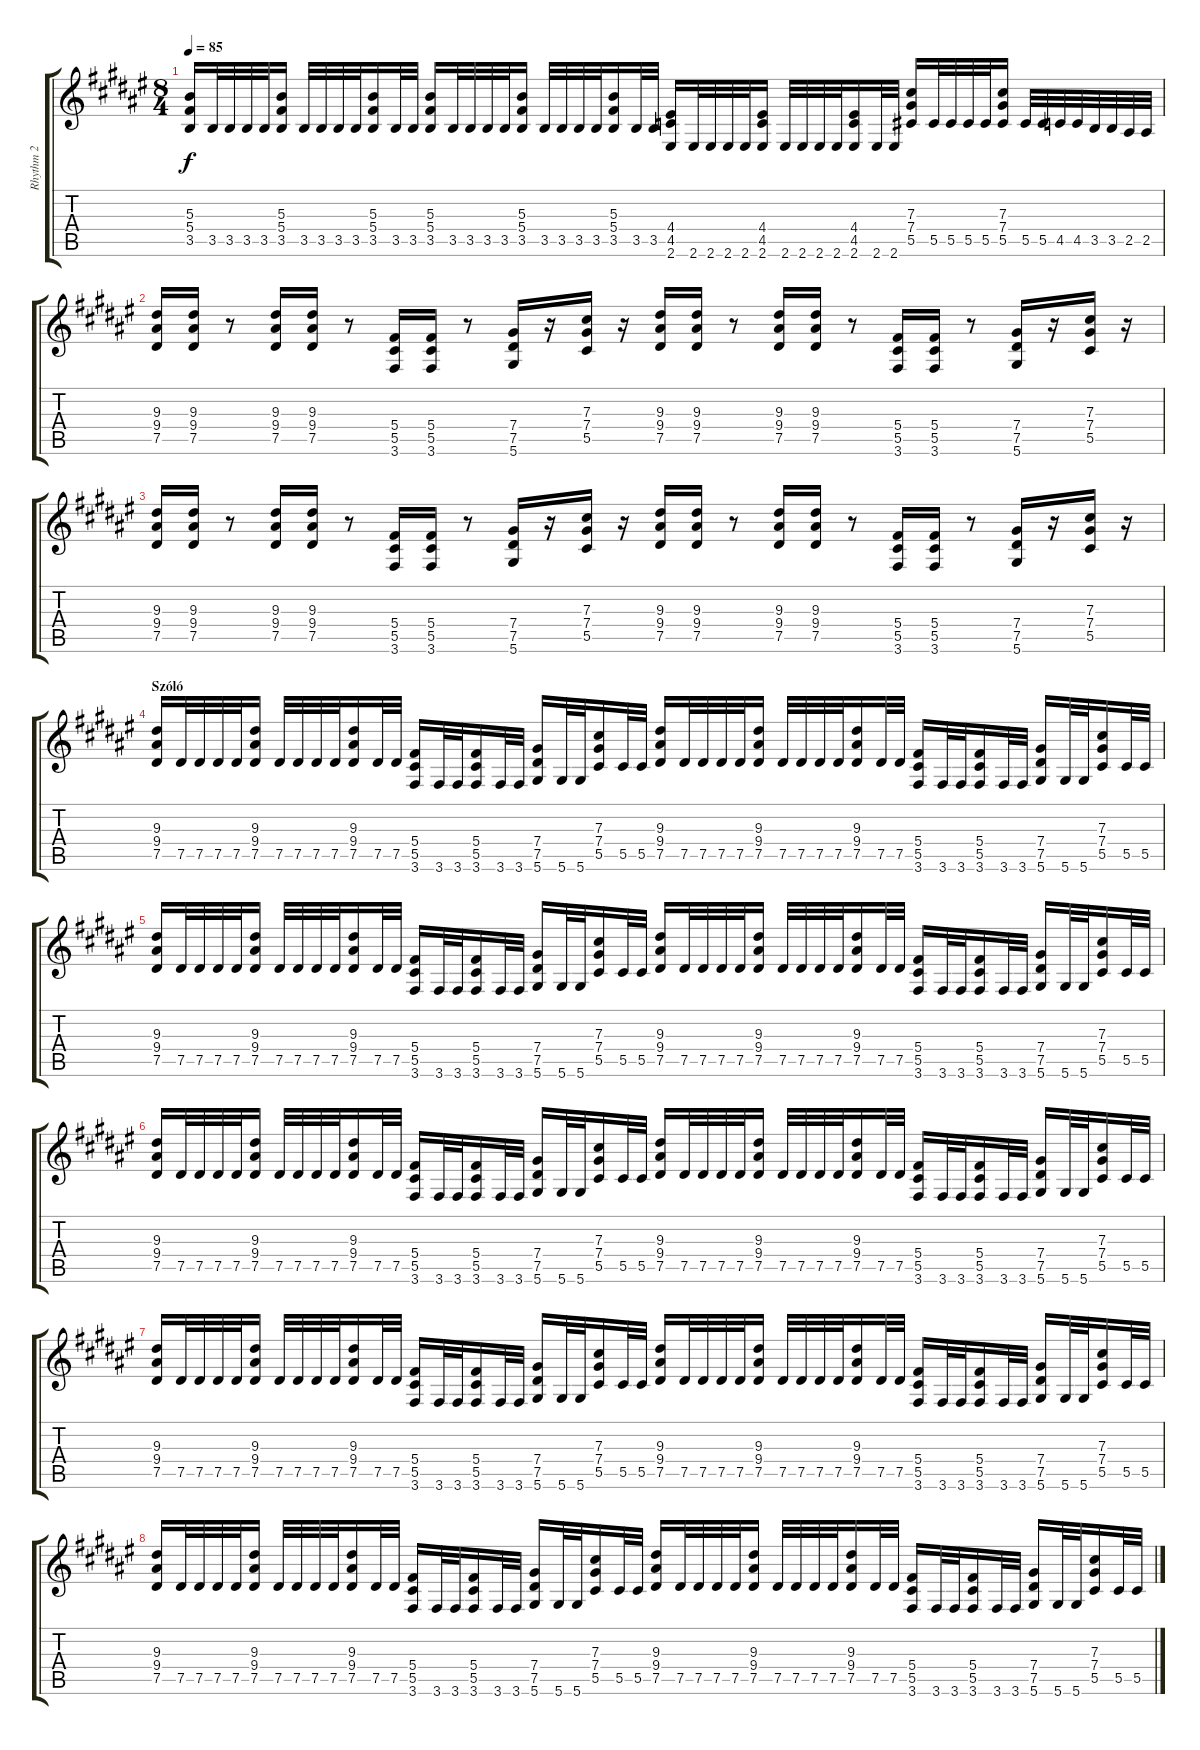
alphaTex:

\track ("Rhythm 2" "Rhythm 2") {instrument distortionguitar}
\staff {score tabs}
\tuning (Eb4 Bb3 Gb3 Db3 Ab2 Eb2) {hide}
\ts (8 4)
\tempo 85
\clef g2
\ks d#minor
(5.3 5.4 3.5).16{dy f} 3.5.32 3.5.32 3.5.32 3.5.32 (5.3 5.4 3.5).16 3.5.32 3.5.32 3.5.32 3.5.32 (5.3 5.4 3.5).16 3.5.32 3.5.32 (5.3 5.4 3.5).16 3.5.32 3.5.32 3.5.32 3.5.32 (5.3 5.4 3.5).16 3.5.32 3.5.32 3.5.32 3.5.32 (5.3 5.4 3.5).16 3.5.32 3.5.32 (4.4 4.5 2.6).16 2.6.32 2.6.32 2.6.32 2.6.32 (4.4 4.5 2.6).16 2.6.32 2.6.32 2.6.32 2.6.32 (4.4 4.5 2.6).16 2.6.32 2.6.32 (7.3 7.4 5.5).16 5.5.32 5.5.32 5.5.32 5.5.32 (7.3 7.4 5.5).16 5.5.32 5.5.32 4.5.32 4.5.32 3.5.32 3.5.32 2.5.32 2.5.32 |
(9.3 9.4 7.5).16 (9.3 9.4 7.5).16 r.8 (9.3 9.4 7.5).16 (9.3 9.4 7.5).16 r.8 (5.4 5.5 3.6).16 (5.4 5.5 3.6).16 r.8 (7.4 7.5 5.6).16 r.16 (7.3 7.4 5.5).16 r.16 (9.3 9.4 7.5).16 (9.3 9.4 7.5).16 r.8 (9.3 9.4 7.5).16 (9.3 9.4 7.5).16 r.8 (5.4 5.5 3.6).16 (5.4 5.5 3.6).16 r.8 (7.4 7.5 5.6).16 r.16 (7.3 7.4 5.5).16 r.16 |
(9.3 9.4 7.5).16 (9.3 9.4 7.5).16 r.8 (9.3 9.4 7.5).16 (9.3 9.4 7.5).16 r.8 (5.4 5.5 3.6).16 (5.4 5.5 3.6).16 r.8 (7.4 7.5 5.6).16 r.16 (7.3 7.4 5.5).16 r.16 (9.3 9.4 7.5).16 (9.3 9.4 7.5).16 r.8 (9.3 9.4 7.5).16 (9.3 9.4 7.5).16 r.8 (5.4 5.5 3.6).16 (5.4 5.5 3.6).16 r.8 (7.4 7.5 5.6).16 r.16 (7.3 7.4 5.5).16 r.16 |
\section ("" "Szóló")
(9.3 9.4 7.5).16 7.5.32 7.5.32 7.5.32 7.5.32 (9.3 9.4 7.5).16 7.5.32 7.5.32 7.5.32 7.5.32 (9.3 9.4 7.5).16 7.5.32 7.5.32 (5.4 5.5 3.6).16 3.6.32 3.6.32 (5.4 5.5 3.6).16 3.6.32 3.6.32 (7.4 7.5 5.6).16 5.6.32 5.6.32 (7.3 7.4 5.5).16 5.5.32 5.5.32 (9.3 9.4 7.5).16 7.5.32 7.5.32 7.5.32 7.5.32 (9.3 9.4 7.5).16 7.5.32 7.5.32 7.5.32 7.5.32 (9.3 9.4 7.5).16 7.5.32 7.5.32 (5.4 5.5 3.6).16 3.6.32 3.6.32 (5.4 5.5 3.6).16 3.6.32 3.6.32 (7.4 7.5 5.6).16 5.6.32 5.6.32 (7.3 7.4 5.5).16 5.5.32 5.5.32 |
(9.3 9.4 7.5).16 7.5.32 7.5.32 7.5.32 7.5.32 (9.3 9.4 7.5).16 7.5.32 7.5.32 7.5.32 7.5.32 (9.3 9.4 7.5).16 7.5.32 7.5.32 (5.4 5.5 3.6).16 3.6.32 3.6.32 (5.4 5.5 3.6).16 3.6.32 3.6.32 (7.4 7.5 5.6).16 5.6.32 5.6.32 (7.3 7.4 5.5).16 5.5.32 5.5.32 (9.3 9.4 7.5).16 7.5.32 7.5.32 7.5.32 7.5.32 (9.3 9.4 7.5).16 7.5.32 7.5.32 7.5.32 7.5.32 (9.3 9.4 7.5).16 7.5.32 7.5.32 (5.4 5.5 3.6).16 3.6.32 3.6.32 (5.4 5.5 3.6).16 3.6.32 3.6.32 (7.4 7.5 5.6).16 5.6.32 5.6.32 (7.3 7.4 5.5).16 5.5.32 5.5.32 |
(9.3 9.4 7.5).16 7.5.32 7.5.32 7.5.32 7.5.32 (9.3 9.4 7.5).16 7.5.32 7.5.32 7.5.32 7.5.32 (9.3 9.4 7.5).16 7.5.32 7.5.32 (5.4 5.5 3.6).16 3.6.32 3.6.32 (5.4 5.5 3.6).16 3.6.32 3.6.32 (7.4 7.5 5.6).16 5.6.32 5.6.32 (7.3 7.4 5.5).16 5.5.32 5.5.32 (9.3 9.4 7.5).16 7.5.32 7.5.32 7.5.32 7.5.32 (9.3 9.4 7.5).16 7.5.32 7.5.32 7.5.32 7.5.32 (9.3 9.4 7.5).16 7.5.32 7.5.32 (5.4 5.5 3.6).16 3.6.32 3.6.32 (5.4 5.5 3.6).16 3.6.32 3.6.32 (7.4 7.5 5.6).16 5.6.32 5.6.32 (7.3 7.4 5.5).16 5.5.32 5.5.32 |
(9.3 9.4 7.5).16 7.5.32 7.5.32 7.5.32 7.5.32 (9.3 9.4 7.5).16 7.5.32 7.5.32 7.5.32 7.5.32 (9.3 9.4 7.5).16 7.5.32 7.5.32 (5.4 5.5 3.6).16 3.6.32 3.6.32 (5.4 5.5 3.6).16 3.6.32 3.6.32 (7.4 7.5 5.6).16 5.6.32 5.6.32 (7.3 7.4 5.5).16 5.5.32 5.5.32 (9.3 9.4 7.5).16 7.5.32 7.5.32 7.5.32 7.5.32 (9.3 9.4 7.5).16 7.5.32 7.5.32 7.5.32 7.5.32 (9.3 9.4 7.5).16 7.5.32 7.5.32 (5.4 5.5 3.6).16 3.6.32 3.6.32 (5.4 5.5 3.6).16 3.6.32 3.6.32 (7.4 7.5 5.6).16 5.6.32 5.6.32 (7.3 7.4 5.5).16 5.5.32 5.5.32 |
(9.3 9.4 7.5).16 7.5.32 7.5.32 7.5.32 7.5.32 (9.3 9.4 7.5).16 7.5.32 7.5.32 7.5.32 7.5.32 (9.3 9.4 7.5).16 7.5.32 7.5.32 (5.4 5.5 3.6).16 3.6.32 3.6.32 (5.4 5.5 3.6).16 3.6.32 3.6.32 (7.4 7.5 5.6).16 5.6.32 5.6.32 (7.3 7.4 5.5).16 5.5.32 5.5.32 (9.3 9.4 7.5).16 7.5.32 7.5.32 7.5.32 7.5.32 (9.3 9.4 7.5).16 7.5.32 7.5.32 7.5.32 7.5.32 (9.3 9.4 7.5).16 7.5.32 7.5.32 (5.4 5.5 3.6).16 3.6.32 3.6.32 (5.4 5.5 3.6).16 3.6.32 3.6.32 (7.4 7.5 5.6).16 5.6.32 5.6.32 (7.3 7.4 5.5).16 5.5.32 5.5.32
